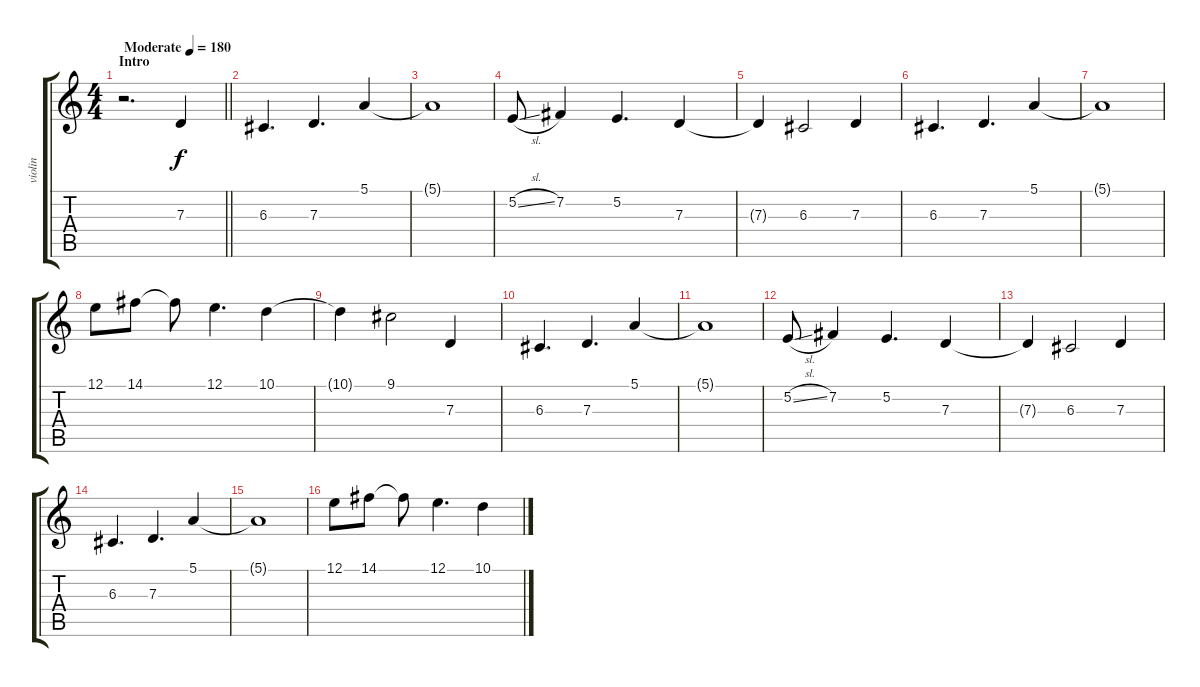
\track ("violin" "violin") {instrument violin}
\staff {score tabs}
\tuning (E4 B3 G3 D3 A2 E2) {hide}
\ts (4 4)
\section ("" "Intro")
\tempo (180 "Moderate")
\clef g2
\barLineRight lightlight
\ks c
r.2{d dy f instrument violin} 7.3.4 |
6.3.4{d} 7.3.4{d} 5.1.4 |
5.1{t}.1 |
5.2{sl}.8 7.2.4 5.2.4{d} 7.3.4 |
7.3{t}.4 6.3.2 7.3.4 |
6.3.4{d} 7.3.4{d} 5.1.4 |
5.1{t}.1 |
12.1.8 14.1.8 14.1{t}.8 12.1.4{d} 10.1.4 |
10.1{t}.4 9.1.2 7.3.4 |
6.3.4{d} 7.3.4{d} 5.1.4 |
5.1{t}.1 |
5.2{sl}.8 7.2.4 5.2.4{d} 7.3.4 |
7.3{t}.4 6.3.2 7.3.4 |
6.3.4{d} 7.3.4{d} 5.1.4 |
5.1{t}.1 |
12.1.8 14.1.8 14.1{t}.8 12.1.4{d} 10.1.4
